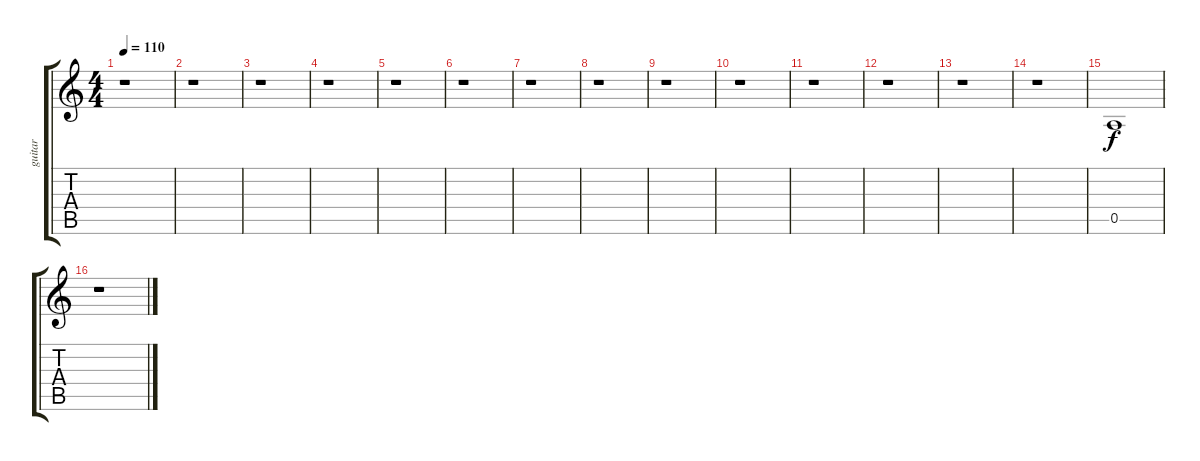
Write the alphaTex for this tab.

\track ("guitar" "guitar") {instrument acousticguitarnylon}
\staff {score tabs}
\tuning (E4 B3 G3 D3 A2 E2) {hide}
\ts (4 4)
\tempo 110
\clef g2
\ks c
r.1{dy f} |
r.1 |
r.1 |
r.1 |
r.1 |
r.1 |
r.1 |
r.1 |
r.1 |
r.1 |
r.1 |
r.1 |
r.1 |
r.1 |
0.5.1 |
r.1
